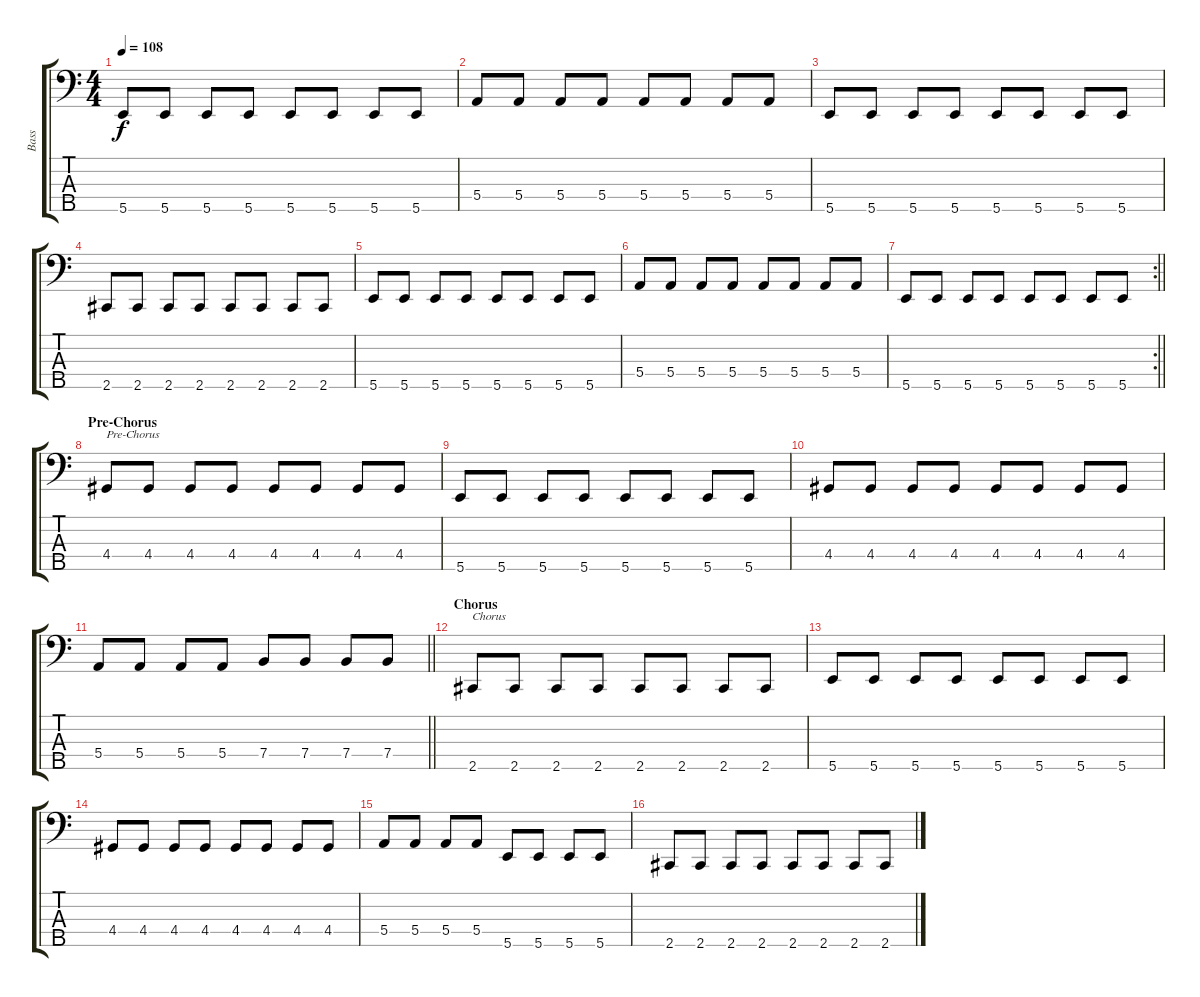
\track ("Bass" "Bass") {instrument electricbassfinger}
\staff {score tabs}
\tuning (G2 D2 A1 E1 B0) {hide}
\ts (4 4)
\tempo 108
\clef f4
\ks c
5.5.8{dy f} 5.5.8 5.5.8 5.5.8 5.5.8 5.5.8 5.5.8 5.5.8 |
5.4.8 5.4.8 5.4.8 5.4.8 5.4.8 5.4.8 5.4.8 5.4.8 |
5.5.8 5.5.8 5.5.8 5.5.8 5.5.8 5.5.8 5.5.8 5.5.8 |
2.5.8 2.5.8 2.5.8 2.5.8 2.5.8 2.5.8 2.5.8 2.5.8 |
5.5.8 5.5.8 5.5.8 5.5.8 5.5.8 5.5.8 5.5.8 5.5.8 |
5.4.8 5.4.8 5.4.8 5.4.8 5.4.8 5.4.8 5.4.8 5.4.8 |
\rc 2
\barLineRight lightlight
5.5.8 5.5.8 5.5.8 5.5.8 5.5.8 5.5.8 5.5.8 5.5.8 |
\section ("" "Pre-Chorus")
4.4.8{txt "Pre-Chorus"} 4.4.8 4.4.8 4.4.8 4.4.8 4.4.8 4.4.8 4.4.8 |
5.5.8 5.5.8 5.5.8 5.5.8 5.5.8 5.5.8 5.5.8 5.5.8 |
4.4.8 4.4.8 4.4.8 4.4.8 4.4.8 4.4.8 4.4.8 4.4.8 |
\barLineRight lightlight
5.4.8 5.4.8 5.4.8 5.4.8 7.4.8 7.4.8 7.4.8 7.4.8 |
\section ("" "Chorus")
2.5.8{txt "Chorus"} 2.5.8 2.5.8 2.5.8 2.5.8 2.5.8 2.5.8 2.5.8 |
5.5.8 5.5.8 5.5.8 5.5.8 5.5.8 5.5.8 5.5.8 5.5.8 |
4.4.8 4.4.8 4.4.8 4.4.8 4.4.8 4.4.8 4.4.8 4.4.8 |
5.4.8 5.4.8 5.4.8 5.4.8 5.5.8 5.5.8 5.5.8 5.5.8 |
2.5.8 2.5.8 2.5.8 2.5.8 2.5.8 2.5.8 2.5.8 2.5.8
